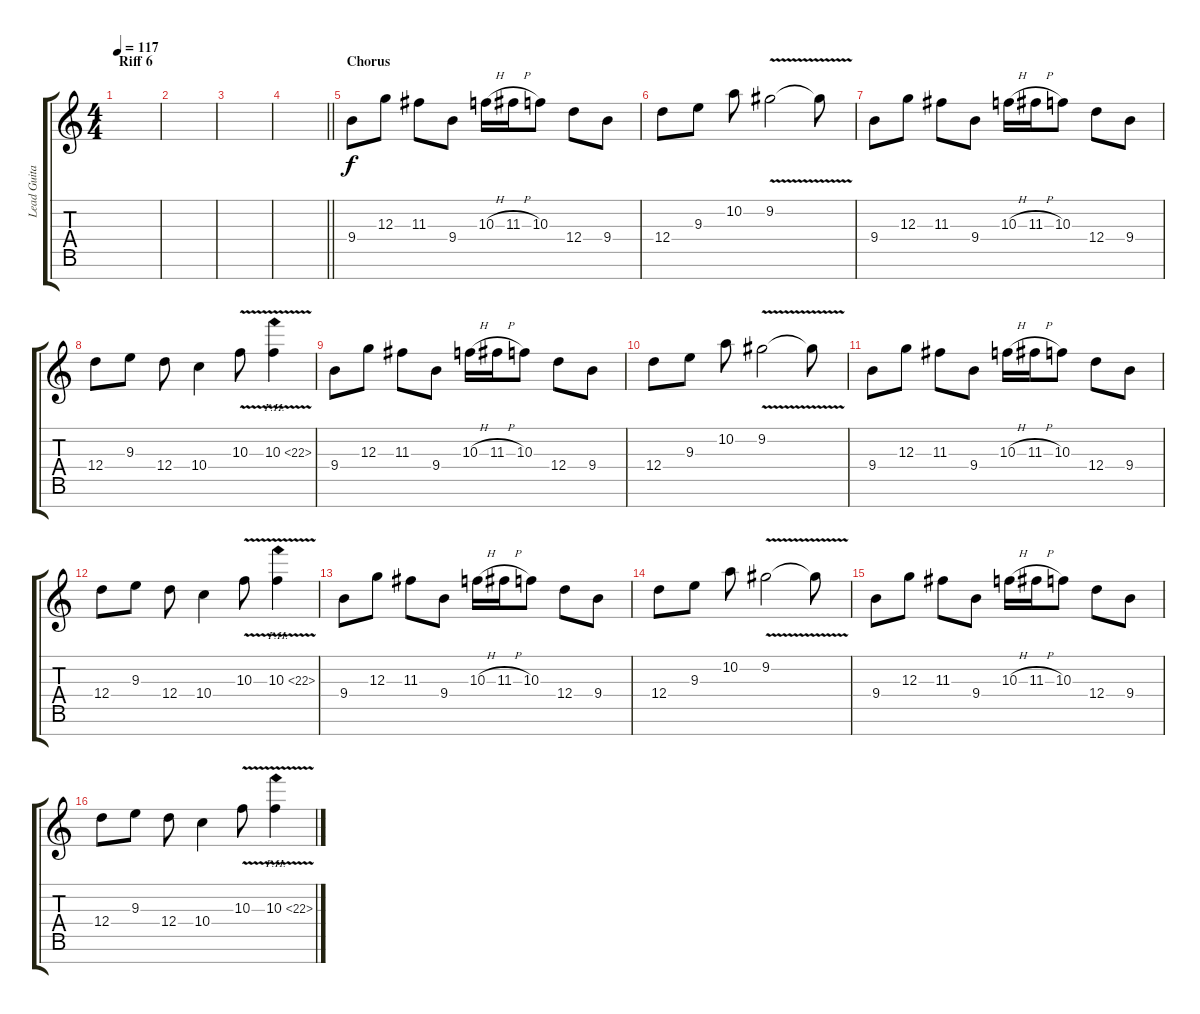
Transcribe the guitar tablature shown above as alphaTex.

\track ("Lead Guitar" "Lead Guita") {instrument distortionguitar}
\staff {score tabs}
\tuning (E4 B3 G3 D3 A2 E2 B1) {hide}
\ts (4 4)
\section ("" "Riff 6")
\tempo 117
\clef g2
\ks c
|
|
|
\barLineRight lightlight
|
\section ("" "Chorus")
9.4.8 12.3.8 11.3.8 9.4.8 10.3{h}.16 11.3{h}.16 10.3.8 12.4.8 9.4.8 |
12.4.8 9.3.8 10.2.8 9.2{v}.2 9.2{t}.8 |
9.4.8 12.3.8 11.3.8 9.4.8 10.3{h}.16 11.3{h}.16 10.3.8 12.4.8 9.4.8 |
12.4.8 9.3.8 12.4.8 10.4.4 10.3{v}.8 10.3{ph 12 v}.4 |
9.4.8 12.3.8 11.3.8 9.4.8 10.3{h}.16 11.3{h}.16 10.3.8 12.4.8 9.4.8 |
12.4.8 9.3.8 10.2.8 9.2{v}.2 9.2{t}.8 |
9.4.8 12.3.8 11.3.8 9.4.8 10.3{h}.16 11.3{h}.16 10.3.8 12.4.8 9.4.8 |
12.4.8 9.3.8 12.4.8 10.4.4 10.3{v}.8 10.3{ph 12 v}.4 |
9.4.8 12.3.8 11.3.8 9.4.8 10.3{h}.16 11.3{h}.16 10.3.8 12.4.8 9.4.8 |
12.4.8 9.3.8 10.2.8 9.2{v}.2 9.2{t}.8 |
9.4.8 12.3.8 11.3.8 9.4.8 10.3{h}.16 11.3{h}.16 10.3.8 12.4.8 9.4.8 |
12.4.8 9.3.8 12.4.8 10.4.4 10.3{v}.8 10.3{ph 12 v}.4
